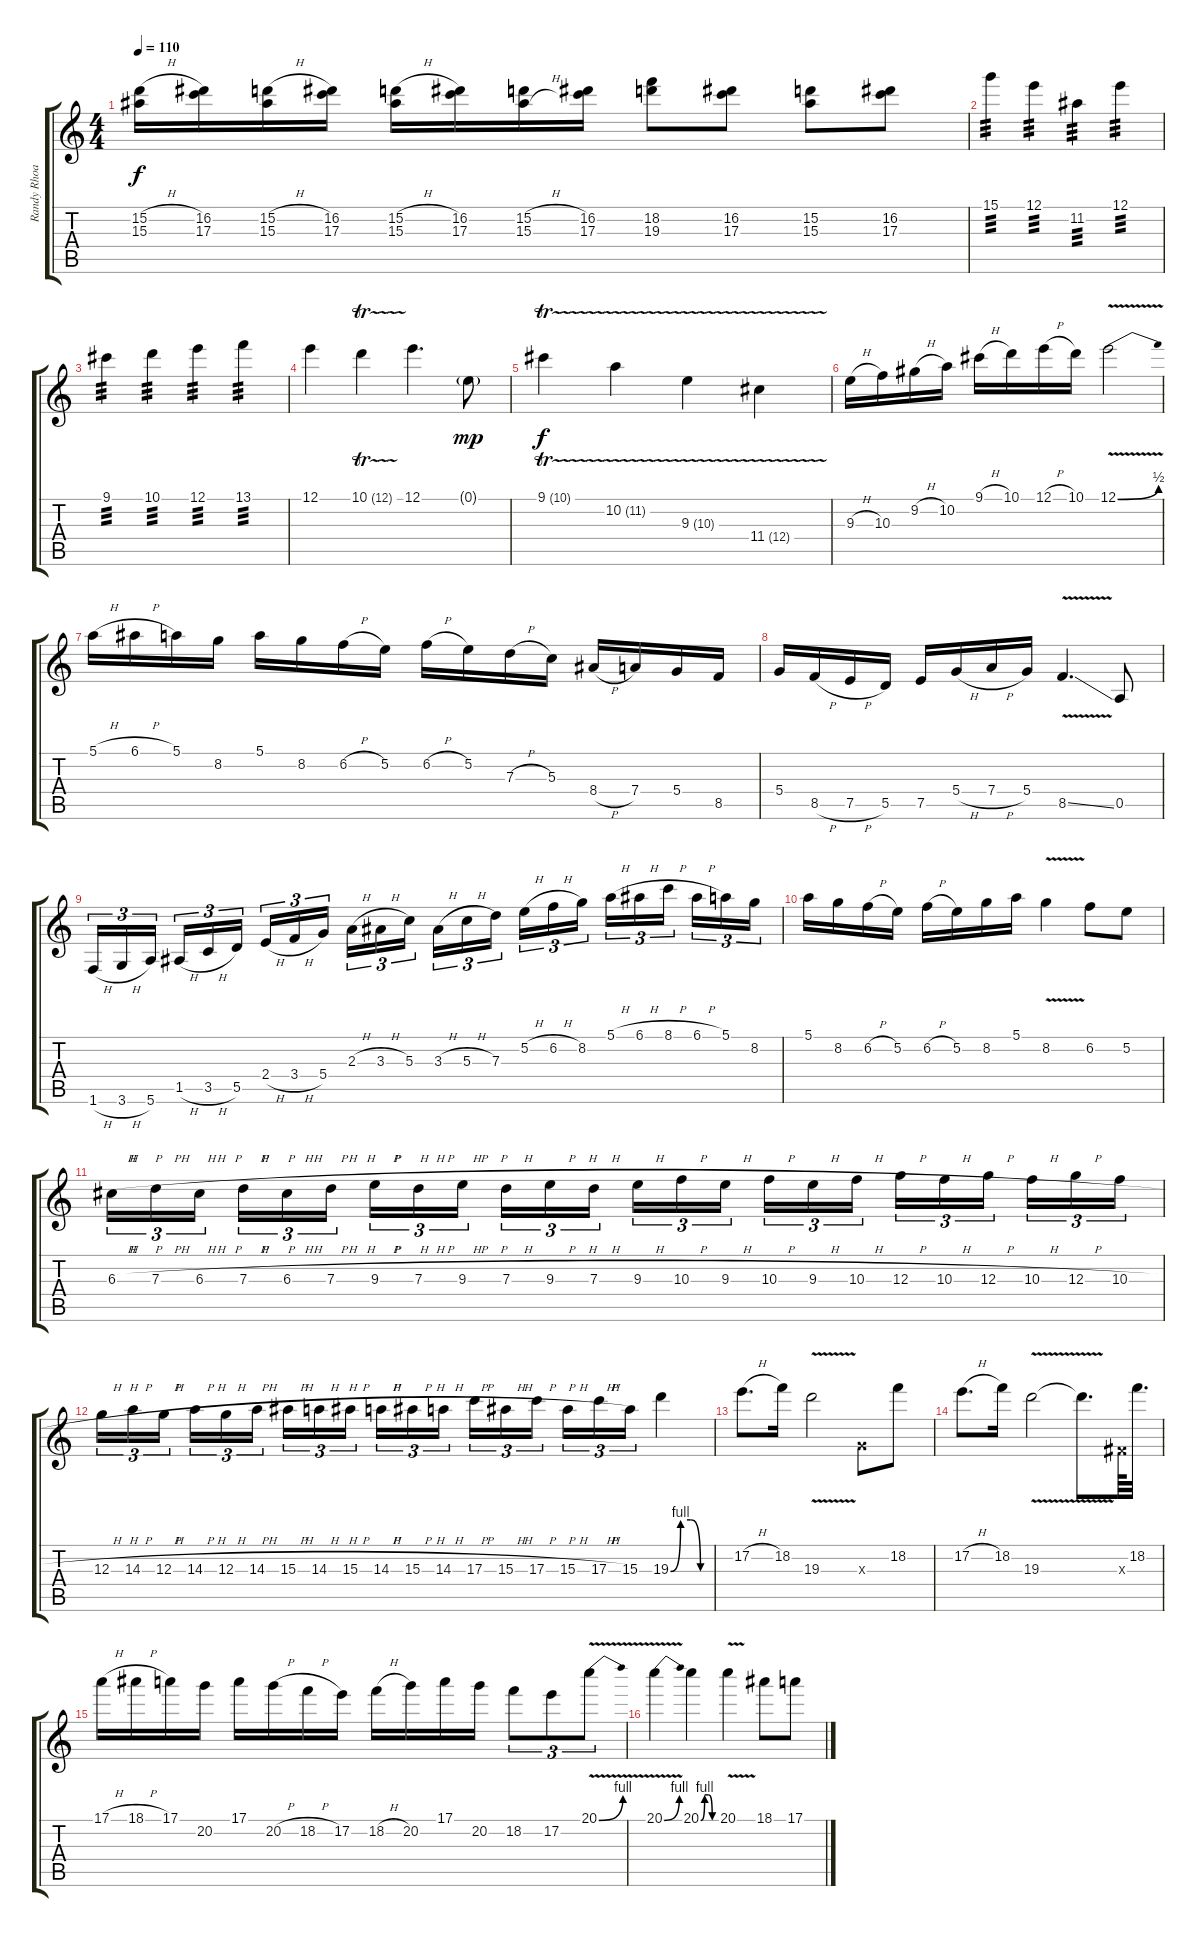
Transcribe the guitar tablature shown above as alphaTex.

\track ("Randy Rhoads (Solo)" "Randy Rhoa") {instrument distortionguitar}
\staff {score tabs}
\tuning (E4 B3 G3 D3 A2 E2) {hide}
\ts (4 4)
\tempo 110
\clef g2
\ks c
(15.2{h} 15.3).16{dy f} (16.2 17.3).16 (15.2{h} 15.3).16 (16.2 17.3).16 (15.2{h} 15.3).16 (16.2 17.3).16 (15.2{h} 15.3{h}).16 (16.2 17.3).16 (18.2 19.3).8 (16.2 17.3).8 (15.2 15.3).8 (16.2 17.3).8 |
15.1.4{tp 3} 12.1.4{tp 3} 11.2.4{tp 3} 12.1.4{tp 3} |
9.1.4{tp 3} 10.1.4{tp 3} 12.1.4{tp 3} 13.1.4{tp 3} |
12.1.4 10.1{tr (12 16)}.4 12.1.4{d} 0.1{g}.8{dy mp} |
9.1{tr (10 16)}.4{dy f} 10.2{tr (11 16)}.4 9.3{tr (10 16)}.4 11.4{tr (12 16)}.4 |
9.3{h}.16 10.3.16 9.2{h}.16 10.2.16 9.1{h}.16 10.1.16 12.1{h}.16 10.1.16 12.1{be (bend 0 0 60 2) v}.2 |
5.1{h}.16 6.1{h}.16 5.1.16 8.2.16 5.1.16 8.2.16 6.2{h}.16 5.2.16 6.2{h}.16 5.2.16 7.3{h}.16 5.3.16 8.4{h}.16 7.4.16 5.4.16 8.5.16 |
5.4.16 8.5{h}.16 7.5{h}.16 5.5.16 7.5.16 5.4{h}.16 7.4{h}.16 5.4.16 8.5{v ss}.4{d} 0.5.8 |
1.6{h}.16{tu (3 2)} 3.6{h}.16{tu (3 2)} 5.6.16{tu (3 2) beam splitsecondary} 1.5{h}.16{tu (3 2)} 3.5{h}.16{tu (3 2)} 5.5.16{tu (3 2)} 2.4{h}.16{tu (3 2)} 3.4{h}.16{tu (3 2)} 5.4.16{tu (3 2) beam splitsecondary} 2.3{h}.16{tu (3 2)} 3.3{h}.16{tu (3 2)} 5.3.16{tu (3 2)} 3.3{h}.16{tu (3 2)} 5.3{h}.16{tu (3 2)} 7.3.16{tu (3 2) beam splitsecondary} 5.2{h}.16{tu (3 2)} 6.2{h}.16{tu (3 2)} 8.2.16{tu (3 2)} 5.1{h}.16{tu (3 2)} 6.1{h}.16{tu (3 2)} 8.1{h}.16{tu (3 2) beam splitsecondary} 6.1{h}.16{tu (3 2)} 5.1.16{tu (3 2)} 8.2.16{tu (3 2)} |
5.1.16 8.2.16 6.2{h}.16 5.2.16 6.2{h}.16 5.2.16 8.2.16 5.1.16 8.2{v}.4 6.2.8 5.2.8 |
6.3{h}.16{tu (3 2)} 7.3{h}.16{tu (3 2)} 6.3{h}.16{tu (3 2) beam splitsecondary} 7.3{h}.16{tu (3 2)} 6.3{h}.16{tu (3 2)} 7.3{h}.16{tu (3 2)} 9.3{h}.16{tu (3 2)} 7.3{h}.16{tu (3 2)} 9.3{h}.16{tu (3 2) beam splitsecondary} 7.3{h}.16{tu (3 2)} 9.3{h}.16{tu (3 2)} 7.3{h}.16{tu (3 2)} 9.3{h}.16{tu (3 2)} 10.3{h}.16{tu (3 2)} 9.3{h}.16{tu (3 2) beam splitsecondary} 10.3{h}.16{tu (3 2)} 9.3{h}.16{tu (3 2)} 10.3{h}.16{tu (3 2)} 12.3{h}.16{tu (3 2)} 10.3{h}.16{tu (3 2)} 12.3{h}.16{tu (3 2) beam splitsecondary} 10.3{h}.16{tu (3 2)} 12.3{h}.16{tu (3 2)} 10.3{h}.16{tu (3 2)} |
12.3{h}.16{tu (3 2)} 14.3{h}.16{tu (3 2)} 12.3{h}.16{tu (3 2) beam splitsecondary} 14.3{h}.16{tu (3 2)} 12.3{h}.16{tu (3 2)} 14.3{h}.16{tu (3 2)} 15.3{h}.16{tu (3 2)} 14.3{h}.16{tu (3 2)} 15.3{h}.16{tu (3 2) beam splitsecondary} 14.3{h}.16{tu (3 2)} 15.3{h}.16{tu (3 2)} 14.3{h}.16{tu (3 2)} 17.3{h}.16{tu (3 2)} 15.3{h}.16{tu (3 2)} 17.3{h}.16{tu (3 2) beam splitsecondary} 15.3{h}.16{tu (3 2)} 17.3{h}.16{tu (3 2)} 15.3.16{tu (3 2)} 19.3{be (custom 0 0 15 4 30 4 45 0 60 0)}.4 |
17.2{h}.8{d} 18.2.16 19.3{v}.2 0.3{x}.8 18.2.8 |
17.2{h}.8{d} 18.2.16 19.3{v}.2 19.3{t}.8{d} -1.3{x}.64 18.2.32{d} |
17.1{h}.16 18.1{h}.16 17.1.16 20.2.16 17.1.16 20.2{h}.16 18.2{h}.16 17.2.16 18.2{h}.16 20.2.16 17.1.16 20.2.16 18.2.8{tu (3 2)} 17.2.8{tu (3 2)} 20.1{be (bend 0 0 60 4) v}.8{tu (3 2)} |
20.1{be (bend 0 0 60 4) v}.4 20.1{be (custom 0 0 15 4 30 4 45 0 60 0)}.4 20.1{v}.4 18.1.8 17.1.8
